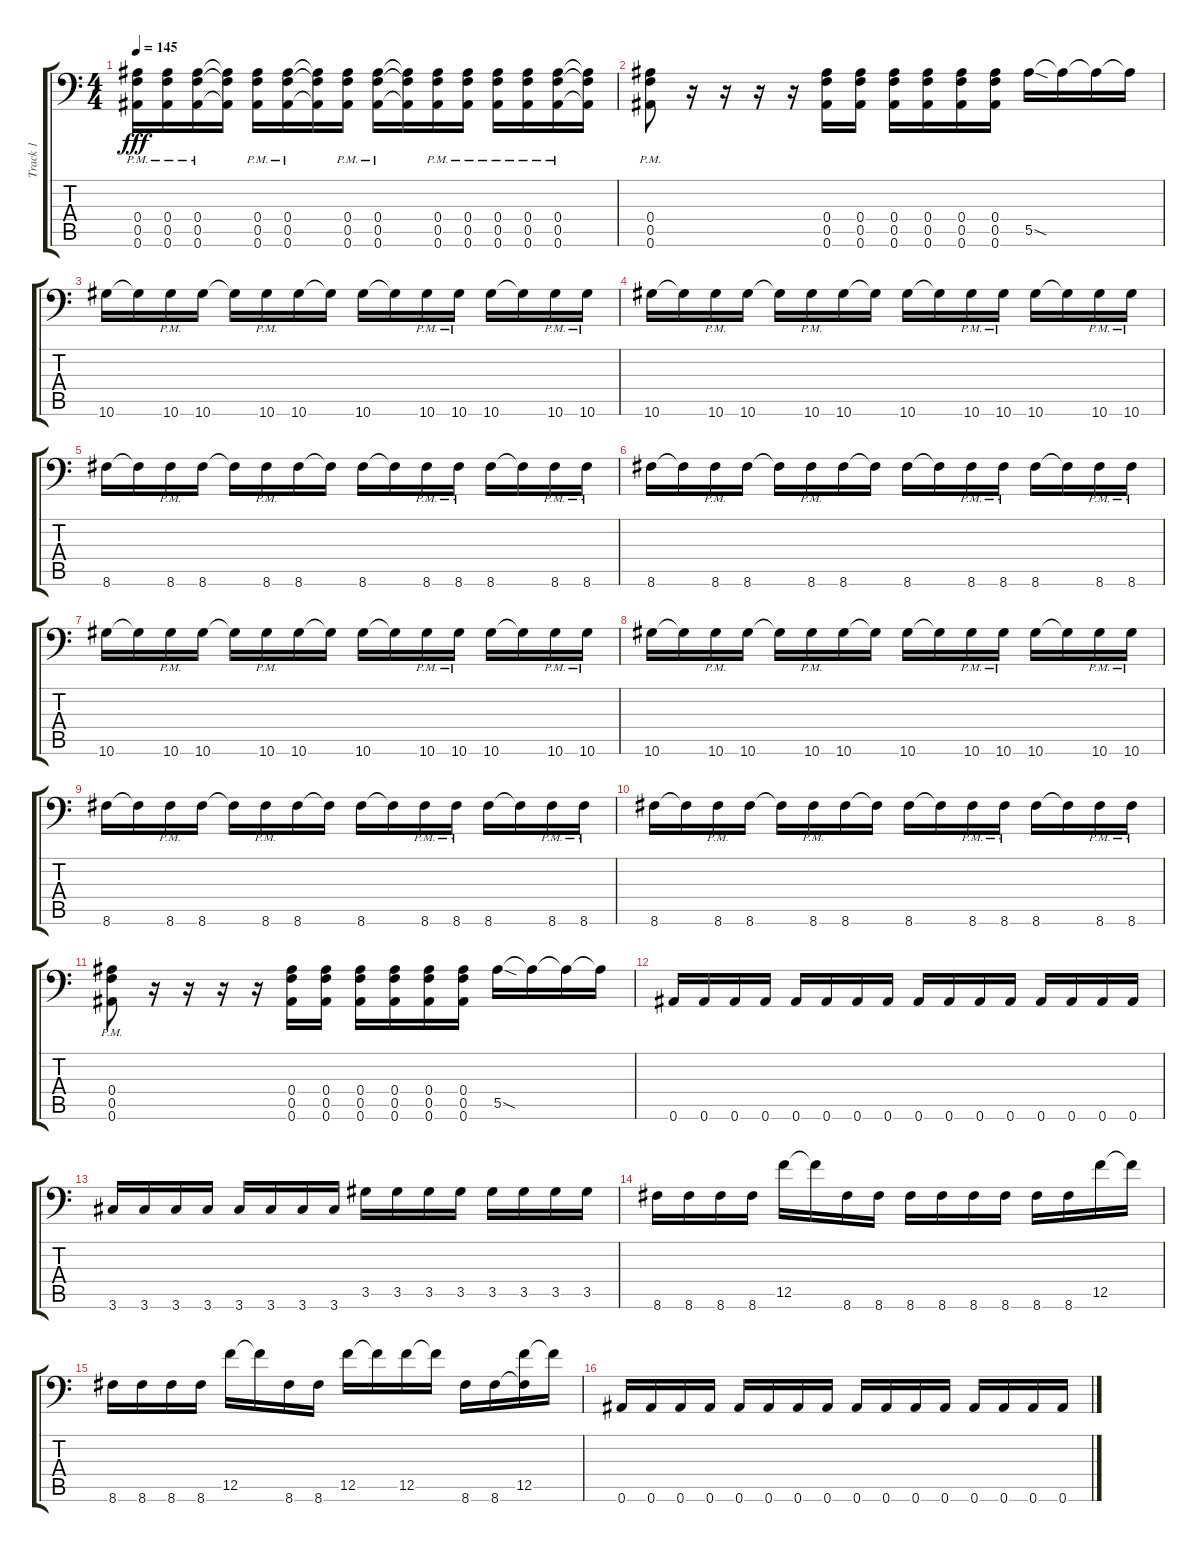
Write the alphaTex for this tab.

\track ("Track 1" "Track 1") {instrument distortionguitar}
\staff {score tabs}
\tuning (C4 G3 Eb3 Bb2 F2 Bb1) {hide}
\ts (4 4)
\tempo 145
\clef f4
\ks c
(0.4{pm} 0.5{pm} 0.6{pm}).16{dy fff} (0.4{pm} 0.5{pm} 0.6{pm}).16 (0.4{pm} 0.5{pm} 0.6{pm}).16 (0.4{t} 0.5{t} 0.6{t}).16 (0.4{pm} 0.5{pm} 0.6{pm}).16 (0.4{pm} 0.5{pm} 0.6{pm}).16 (0.4{t} 0.5{t} 0.6{t}).16 (0.4{pm} 0.5{pm} 0.6{pm}).16 (0.4{pm} 0.5{pm} 0.6{pm}).16 (0.4{t} 0.5{t} 0.6{t}).16 (0.4{pm} 0.5{pm} 0.6{pm}).16 (0.4{pm} 0.5{pm} 0.6{pm}).16 (0.4{pm} 0.5{pm} 0.6{pm}).16 (0.4{pm} 0.5{pm} 0.6{pm}).16 (0.4{pm} 0.5{pm} 0.6{pm}).16 (0.4{t} 0.5{t} 0.6{t}).16 |
(0.4{pm} 0.5{pm} 0.6{pm}).8 r.16 r.16 r.16 r.16 (0.4 0.5 0.6).16 (0.4 0.5 0.6).16 (0.4 0.5 0.6).16 (0.4 0.5 0.6).16 (0.4 0.5 0.6).16 (0.4 0.5 0.6).16 5.5{sod}.16 5.5{t}.16 5.5{t}.16 5.5{t}.16 |
10.6.16 10.6{t}.16 10.6{pm}.16 10.6.16 10.6{t}.16 10.6{pm}.16 10.6.16 10.6{t}.16 10.6.16 10.6{t}.16 10.6{pm}.16 10.6{pm}.16 10.6.16 10.6{t}.16 10.6{pm}.16 10.6{pm}.16 |
10.6.16 10.6{t}.16 10.6{pm}.16 10.6.16 10.6{t}.16 10.6{pm}.16 10.6.16 10.6{t}.16 10.6.16 10.6{t}.16 10.6{pm}.16 10.6{pm}.16 10.6.16 10.6{t}.16 10.6{pm}.16 10.6{pm}.16 |
8.6.16 8.6{t}.16 8.6{pm}.16 8.6.16 8.6{t}.16 8.6{pm}.16 8.6.16 8.6{t}.16 8.6.16 8.6{t}.16 8.6{pm}.16 8.6{pm}.16 8.6.16 8.6{t}.16 8.6{pm}.16 8.6{pm}.16 |
8.6.16 8.6{t}.16 8.6{pm}.16 8.6.16 8.6{t}.16 8.6{pm}.16 8.6.16 8.6{t}.16 8.6.16 8.6{t}.16 8.6{pm}.16 8.6{pm}.16 8.6.16 8.6{t}.16 8.6{pm}.16 8.6{pm}.16 |
10.6.16 10.6{t}.16 10.6{pm}.16 10.6.16 10.6{t}.16 10.6{pm}.16 10.6.16 10.6{t}.16 10.6.16 10.6{t}.16 10.6{pm}.16 10.6{pm}.16 10.6.16 10.6{t}.16 10.6{pm}.16 10.6{pm}.16 |
10.6.16 10.6{t}.16 10.6{pm}.16 10.6.16 10.6{t}.16 10.6{pm}.16 10.6.16 10.6{t}.16 10.6.16 10.6{t}.16 10.6{pm}.16 10.6{pm}.16 10.6.16 10.6{t}.16 10.6{pm}.16 10.6{pm}.16 |
8.6.16 8.6{t}.16 8.6{pm}.16 8.6.16 8.6{t}.16 8.6{pm}.16 8.6.16 8.6{t}.16 8.6.16 8.6{t}.16 8.6{pm}.16 8.6{pm}.16 8.6.16 8.6{t}.16 8.6{pm}.16 8.6{pm}.16 |
8.6.16 8.6{t}.16 8.6{pm}.16 8.6.16 8.6{t}.16 8.6{pm}.16 8.6.16 8.6{t}.16 8.6.16 8.6{t}.16 8.6{pm}.16 8.6{pm}.16 8.6.16 8.6{t}.16 8.6{pm}.16 8.6{pm}.16 |
(0.4{pm} 0.5{pm} 0.6{pm}).8 r.16 r.16 r.16 r.16 (0.4 0.5 0.6).16 (0.4 0.5 0.6).16 (0.4 0.5 0.6).16 (0.4 0.5 0.6).16 (0.4 0.5 0.6).16 (0.4 0.5 0.6).16 5.5{sod}.16 5.5{t}.16 5.5{t}.16 5.5{t}.16 |
0.6.16 0.6.16 0.6.16 0.6.16 0.6.16 0.6.16 0.6.16 0.6.16 0.6.16 0.6.16 0.6.16 0.6.16 0.6.16 0.6.16 0.6.16 0.6.16 |
3.6.16 3.6.16 3.6.16 3.6.16 3.6.16 3.6.16 3.6.16 3.6.16 3.5.16 3.5.16 3.5.16 3.5.16 3.5.16 3.5.16 3.5.16 3.5.16 |
8.6.16 8.6.16 8.6.16 8.6.16 12.5.16 12.5{t}.16 8.6.16 8.6.16 8.6.16 8.6.16 8.6.16 8.6.16 8.6.16 8.6.16 12.5.16 12.5{t}.16 |
8.6.16 8.6.16 8.6.16 8.6.16 12.5.16 12.5{t}.16 8.6.16 8.6.16 12.5.16 12.5{t}.16 12.5.16 12.5{t}.16 8.6.16 8.6.16 (12.5 8.6{t}).16 12.5{t}.16 |
0.6.16 0.6.16 0.6.16 0.6.16 0.6.16 0.6.16 0.6.16 0.6.16 0.6.16 0.6.16 0.6.16 0.6.16 0.6.16 0.6.16 0.6.16 0.6.16
